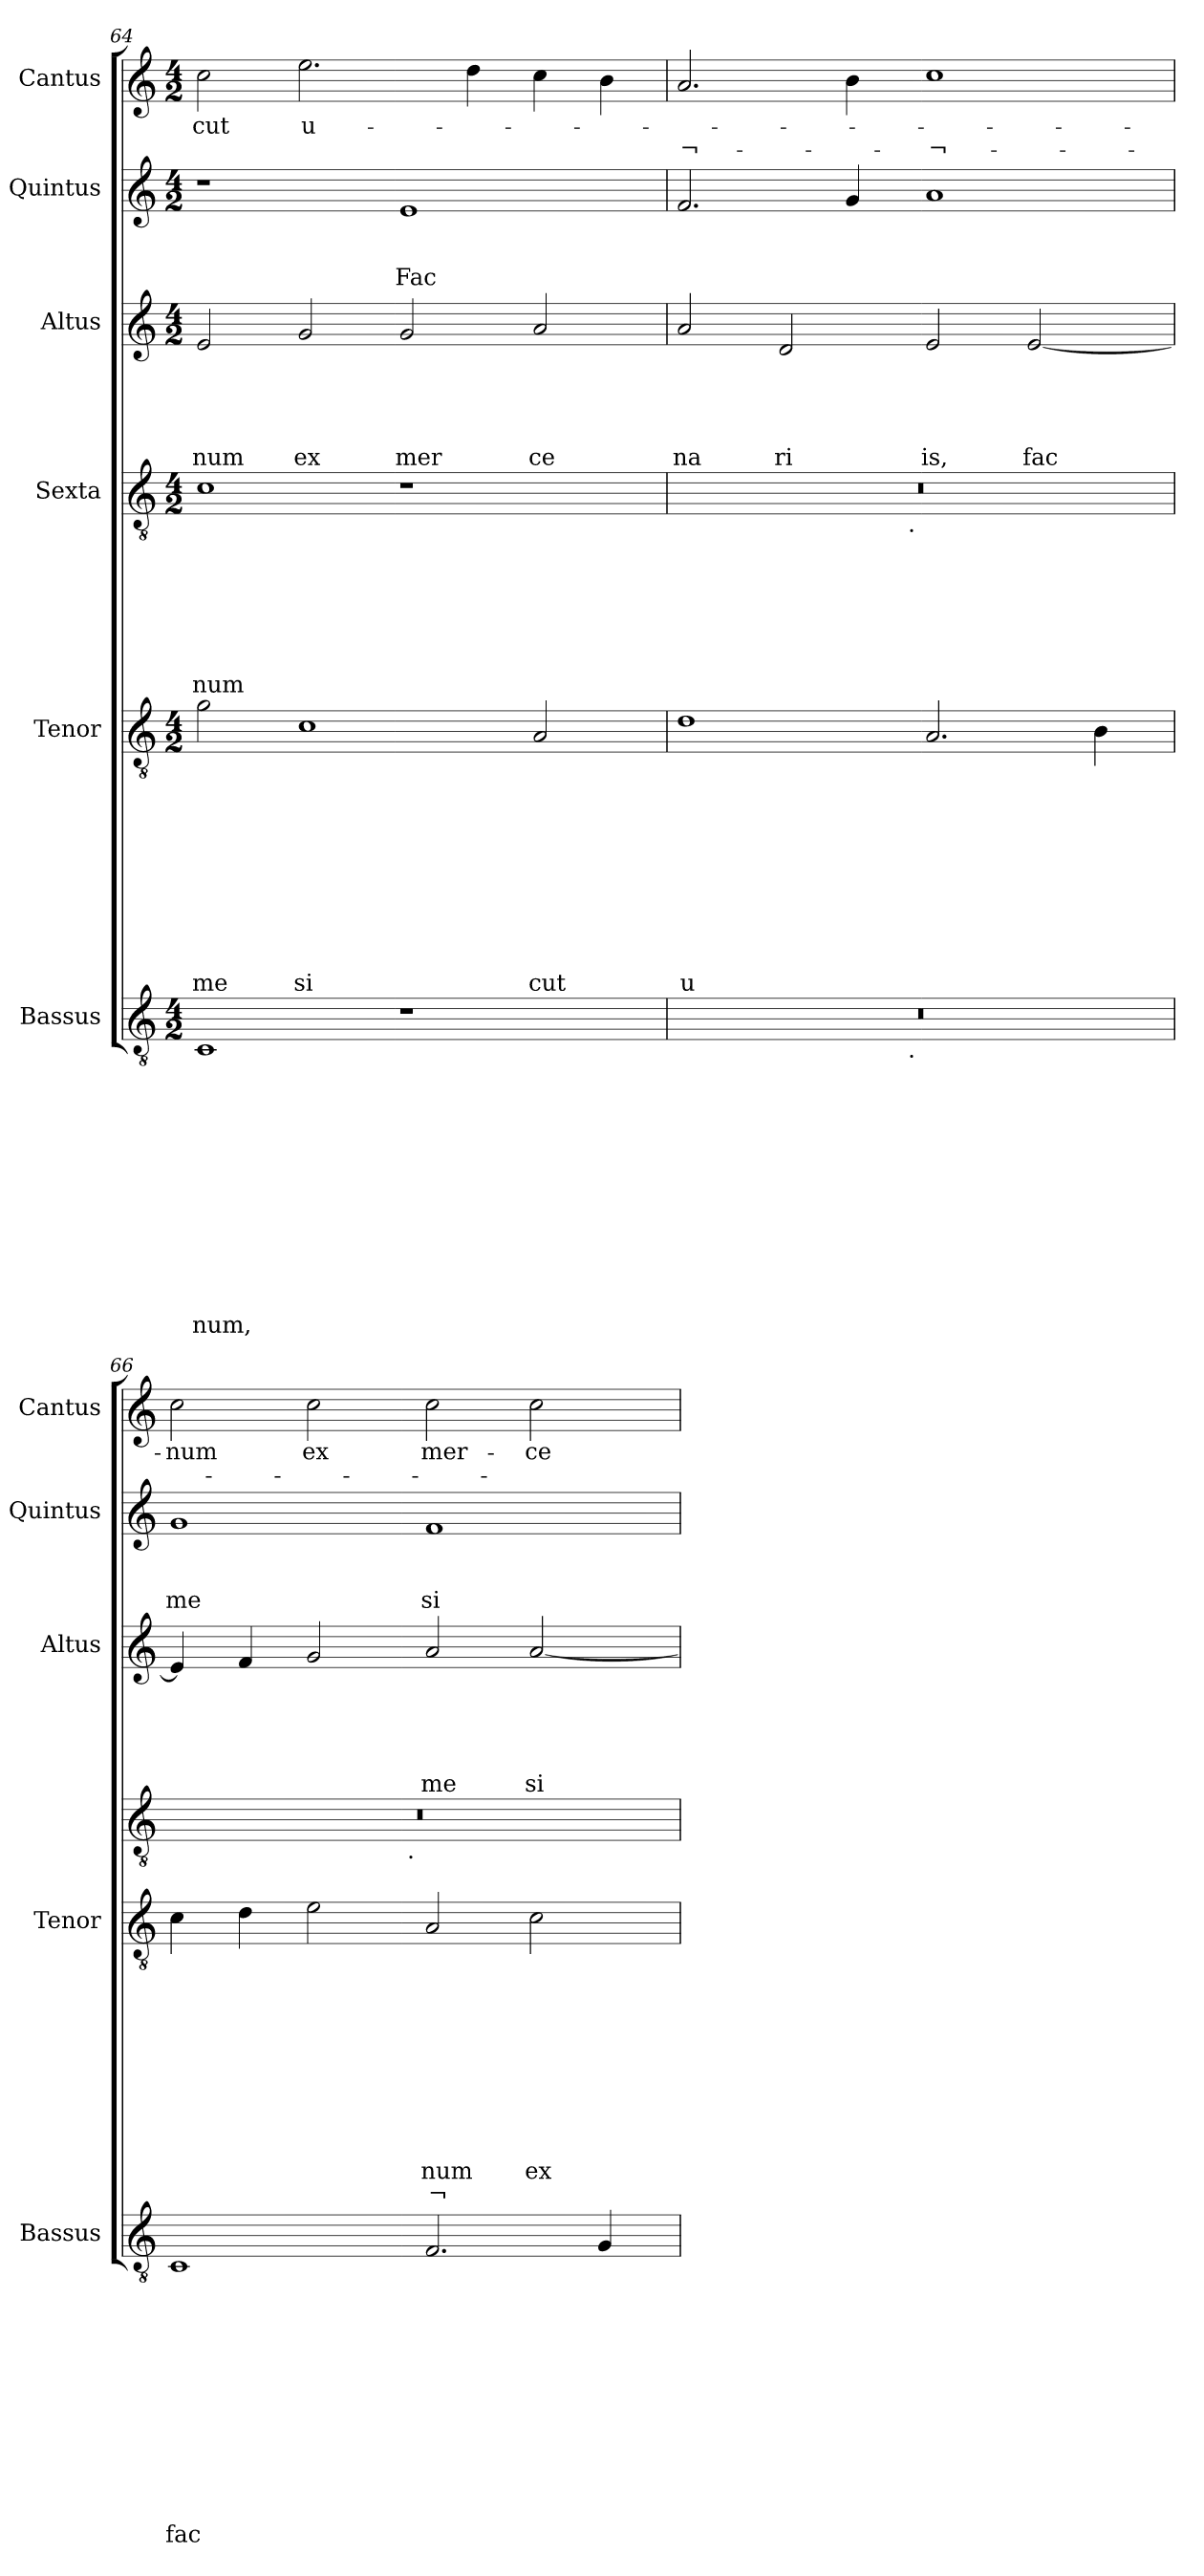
**kern	**text	**text	**text	**text	**text	**text	**text	**text	**text	**text	**text	**text	**kern	**text	**text	**text	**text	**text	**text	**text	**text	**text	**text	**text	**kern	**text	**text	**text	**text	**text	**text	**text	**kern	**text	**text	**text	**text	**text	**kern	**text	**text	**text	**kern	**text	**text
*part6	*part6	*part6	*part6	*part6	*part6	*part6	*part6	*part6	*part6	*part6	*part6	*part6	*part5	*part5	*part5	*part5	*part5	*part5	*part5	*part5	*part5	*part5	*part5	*part5	*part4	*part4	*part4	*part4	*part4	*part4	*part4	*part4	*part3	*part3	*part3	*part3	*part3	*part3	*part2	*part2	*part2	*part2	*part1	*part1	*part1
*staff6	*staff6	*staff6	*staff6	*staff6	*staff6	*staff6	*staff6	*staff6	*staff6	*staff6	*staff6	*staff6	*staff5	*staff5	*staff5	*staff5	*staff5	*staff5	*staff5	*staff5	*staff5	*staff5	*staff5	*staff5	*staff4	*staff4	*staff4	*staff4	*staff4	*staff4	*staff4	*staff4	*staff3	*staff3	*staff3	*staff3	*staff3	*staff3	*staff2	*staff2	*staff2	*staff2	*staff1	*staff1	*staff1
*I"Bassus	*	*	*	*	*	*	*	*	*	*	*	*	*I"Tenor	*	*	*	*	*	*	*	*	*	*	*	*I"Sexta	*	*	*	*	*	*	*	*I"Altus	*	*	*	*	*	*I"Quintus	*	*	*	*I"Cantus	*	*
*I'Bassus	*	*	*	*	*	*	*	*	*	*	*	*	*I'Tenor	*	*	*	*	*	*	*	*	*	*	*	*	*	*	*	*	*	*	*	*I'Altus	*	*	*	*	*	*I'Quintus	*	*	*	*I'Cantus	*	*
!!LO:LB:g=z
*clefGv2	*	*	*	*	*	*	*	*	*	*	*	*	*clefGv2	*	*	*	*	*	*	*	*	*	*	*	*clefGv2	*	*	*	*	*	*	*	*clefG2	*	*	*	*	*	*clefG2	*	*	*	*clefG2	*	*
*k[]	*	*	*	*	*	*	*	*	*	*	*	*	*k[]	*	*	*	*	*	*	*	*	*	*	*	*k[]	*	*	*	*	*	*	*	*k[]	*	*	*	*	*	*k[]	*	*	*	*k[]	*	*
*C:	*	*	*	*	*	*	*	*	*	*	*	*	*C:	*	*	*	*	*	*	*	*	*	*	*	*C:	*	*	*	*	*	*	*	*C:	*	*	*	*	*	*C:	*	*	*	*C:	*	*
*M4/2	*	*	*	*	*	*	*	*	*	*	*	*	*M4/2	*	*	*	*	*	*	*	*	*	*	*	*M4/2	*	*	*	*	*	*	*	*M4/2	*	*	*	*	*	*M4/2	*	*	*	*M4/2	*	*
=64	=64	=64	=64	=64	=64	=64	=64	=64	=64	=64	=64	=64	=64	=64	=64	=64	=64	=64	=64	=64	=64	=64	=64	=64	=64	=64	=64	=64	=64	=64	=64	=64	=64	=64	=64	=64	=64	=64	=64	=64	=64	=64	=64	=64	=64
!	!	!	!	!	!	!	!	!	!	!	!	!LO:LY:b	!	!	!	!	!	!	!	!	!	!	!LO:LY:b	!	!	!	!	!	!	!	!	!LO:LY:b	!	!	!	!	!	!LO:LY:b	!	!	!	!	!	!LO:LY:b	!
1C	.	.	.	.	.	.	.	.	.	.	.	-num,	2g\	.	.	.	.	.	.	.	.	.	me	.	1c	.	.	.	.	.	.	num	2e/	.	.	.	.	num	1r	.	.	.	2cc\	cut	.
!	!	!	!	!	!	!	!	!	!	!	!	!	!	!	!	!	!	!	!	!	!	!	!LO:LY:b	!	!	!	!	!	!	!	!	!	!	!	!	!	!	!LO:LY:b	!	!	!	!	!	!LO:LY:b	!
.	.	.	.	.	.	.	.	.	.	.	.	.	1c	.	.	.	.	.	.	.	.	.	si	.	.	.	.	.	.	.	.	.	2g/	.	.	.	.	ex	.	.	.	.	2.ee\	u-	.
!	!	!	!	!	!	!	!	!	!	!	!	!	!	!	!	!	!	!	!	!	!	!	!	!	!	!	!	!	!	!	!	!	!	!	!	!	!	!LO:LY:b	!	!	!	!LO:LY:b	!	!	!
1r	.	.	.	.	.	.	.	.	.	.	.	.	.	.	.	.	.	.	.	.	.	.	.	.	1r	.	.	.	.	.	.	.	2g/	.	.	.	.	mer	1e	.	.	Fac	.	.	.
.	.	.	.	.	.	.	.	.	.	.	.	.	.	.	.	.	.	.	.	.	.	.	.	.	.	.	.	.	.	.	.	.	.	.	.	.	.	.	.	.	.	.	4dd\	.	.
!	!	!	!	!	!	!	!	!	!	!	!	!	!	!	!	!	!	!	!	!	!	!	!LO:LY:b	!	!	!	!	!	!	!	!	!	!	!	!	!	!	!LO:LY:b	!	!	!	!	!	!	!
.	.	.	.	.	.	.	.	.	.	.	.	.	2A/	.	.	.	.	.	.	.	.	.	cut	.	.	.	.	.	.	.	.	.	2a/	.	.	.	.	ce	.	.	.	.	4cc\	.	.
.	.	.	.	.	.	.	.	.	.	.	.	.	.	.	.	.	.	.	.	.	.	.	.	.	.	.	.	.	.	.	.	.	.	.	.	.	.	.	.	.	.	.	4b\	.	.
=65	=65	=65	=65	=65	=65	=65	=65	=65	=65	=65	=65	=65	=65	=65	=65	=65	=65	=65	=65	=65	=65	=65	=65	=65	=65	=65	=65	=65	=65	=65	=65	=65	=65	=65	=65	=65	=65	=65	=65	=65	=65	=65	=65	=65	=65
!	!	!	!	!	!	!	!	!	!	!	!	!	!	!	!	!	!	!	!	!	!	!	!LO:LY:b	!	!	!	!	!	!	!	!	!	!	!	!	!	!	!LO:LY:b	!	!	!	!	!	!	!LO:LY:b
*^	*	*	*	*	*	*	*	*	*	*	*	*	*	*	*	*	*	*	*	*	*	*	*	*	*^	*	*	*	*	*	*	*	*	*	*	*	*	*	*	*	*	*	*	*	*
0r	2ryy	.	.	.	.	.	.	.	.	.	.	.	.	1d	.	.	.	.	.	.	.	.	.	u	.	0r	2ryy	.	.	.	.	.	.	.	2a/	.	.	.	.	na	2.f/	.	.	.	2.a/	.	-¬-
!	!	!	!	!	!	!	!	!	!	!	!	!	!	!	!	!	!	!	!	!	!	!	!	!	!	!	!	!	!	!	!	!	!	!	!	!	!	!	!	!LO:LY:b	!	!	!	!	!	!	!
.	4...ryy	.	.	.	.	.	.	.	.	.	.	.	.	.	.	.	.	.	.	.	.	.	.	.	.	.	4...ryy	.	.	.	.	.	.	.	2d/	.	.	.	.	ri	.	.	.	.	.	.	.
.	.	.	.	.	.	.	.	.	.	.	.	.	.	.	.	.	.	.	.	.	.	.	.	.	.	.	.	.	.	.	.	.	.	.	.	.	.	.	.	.	4g/	.	.	.	4b\	.	.
!	!	!	!	!	!	!	!	!	!	!	!	!	!	!	!	!	!	!	!	!	!	!	!	!	!	!	!LO:TX:b:t=.	!	!	!	!	!	!	!	!	!	!	!	!	!	!	!	!	!	!	!	!
!	!LO:TX:b:t=.	!	!	!	!	!	!	!	!	!	!	!	!	!	!	!	!	!	!	!	!	!	!	!	!	!	!	!	!	!	!	!	!	!	!	!	!	!	!	!	!	!	!	!	!	!	!
.	1ryy	.	.	.	.	.	.	.	.	.	.	.	.	.	.	.	.	.	.	.	.	.	.	.	.	.	1ryy	.	.	.	.	.	.	.	.	.	.	.	.	.	.	.	.	.	.	.	.
!	!	!	!	!	!	!	!	!	!	!	!	!	!	!	!	!	!	!	!	!	!	!	!	!	!	!	!	!	!	!	!	!	!	!	!	!	!	!	!	!LO:LY:b	!	!	!	!	!	!	!LO:LY:b:rj
.	.	.	.	.	.	.	.	.	.	.	.	.	.	2.A/	.	.	.	.	.	.	.	.	.	.	.	.	.	.	.	.	.	.	.	.	2e/	.	.	.	.	is,	1a	.	.	.	1cc	.	-¬-
!	!	!	!	!	!	!	!	!	!	!	!	!	!	!	!	!	!	!	!	!	!	!	!	!	!	!	!	!	!	!	!	!	!	!	!	!	!	!	!	!LO:LY:b	!	!	!	!	!	!	!
.	.	.	.	.	.	.	.	.	.	.	.	.	.	.	.	.	.	.	.	.	.	.	.	.	.	.	.	.	.	.	.	.	.	.	[<2e/	.	.	.	.	fac	.	.	.	.	.	.	.
.	.	.	.	.	.	.	.	.	.	.	.	.	.	4B\	.	.	.	.	.	.	.	.	.	.	.	.	.	.	.	.	.	.	.	.	.	.	.	.	.	.	.	.	.	.	.	.	.
.	32ryy	.	.	.	.	.	.	.	.	.	.	.	.	.	.	.	.	.	.	.	.	.	.	.	.	.	32ryy	.	.	.	.	.	.	.	.	.	.	.	.	.	.	.	.	.	.	.	.
=66	=66	=66	=66	=66	=66	=66	=66	=66	=66	=66	=66	=66	=66	=66	=66	=66	=66	=66	=66	=66	=66	=66	=66	=66	=66	=66	=66	=66	=66	=66	=66	=66	=66	=66	=66	=66	=66	=66	=66	=66	=66	=66	=66	=66	=66	=66	=66
!	!	!	!	!	!	!	!	!	!	!	!	!	!LO:LY:b	!	!	!	!	!	!	!	!	!	!	!	!	!	!	!	!	!	!	!	!	!	!	!	!	!	!	!	!	!	!	!LO:LY:b	!	!LO:LY:b	!
*v	*v	*	*	*	*	*	*	*	*	*	*	*	*	*	*	*	*	*	*	*	*	*	*	*	*	*	*	*	*	*	*	*	*	*	*	*	*	*	*	*	*	*	*	*	*	*	*
1C	.	.	.	.	.	.	.	.	.	.	.	fac	4c\	.	.	.	.	.	.	.	.	.	.	.	0r	2ryy	.	.	.	.	.	.	.	4e/]	.	.	.	.	.	1g	.	.	me	2cc\	-num	.
.	.	.	.	.	.	.	.	.	.	.	.	.	4d\	.	.	.	.	.	.	.	.	.	.	.	.	.	.	.	.	.	.	.	.	4f/	.	.	.	.	.	.	.	.	.	.	.	.
!	!	!	!	!	!	!	!	!	!	!	!	!	!	!	!	!	!	!	!	!	!	!	!	!	!	!	!	!	!	!	!	!	!	!	!	!	!	!	!	!	!	!	!	!	!LO:LY:b	!
.	.	.	.	.	.	.	.	.	.	.	.	.	2e\	.	.	.	.	.	.	.	.	.	.	.	.	4...ryy	.	.	.	.	.	.	.	2g/	.	.	.	.	.	.	.	.	.	2cc\	ex	.
!	!	!	!	!	!	!	!	!	!	!	!	!	!	!	!	!	!	!	!	!	!	!	!	!	!	!LO:TX:b:t=.	!	!	!	!	!	!	!	!	!	!	!	!	!	!	!	!	!	!	!	!
.	.	.	.	.	.	.	.	.	.	.	.	.	.	.	.	.	.	.	.	.	.	.	.	.	.	1ryy	.	.	.	.	.	.	.	.	.	.	.	.	.	.	.	.	.	.	.	.
!	!	!	!	!	!	!	!	!	!	!	!	!	!	!	!	!	!	!	!	!	!	!	!LO:LY:b	!LO:LY:b	!	!	!	!	!	!	!	!	!	!	!	!	!	!	!LO:LY:b	!	!	!	!LO:LY:b	!	!LO:LY:b	!
2.F/	.	.	.	.	.	.	.	.	.	.	.	.	2A/	.	.	.	.	.	.	.	.	.	num	-¬	.	.	.	.	.	.	.	.	.	2a/	.	.	.	.	me	1f	.	.	si-	2cc\	mer-	.
!	!	!	!	!	!	!	!	!	!	!	!	!	!	!	!	!	!	!	!	!	!	!	!LO:LY:b	!	!	!	!	!	!	!	!	!	!	!	!	!	!	!	!LO:LY:b	!	!	!	!	!	!LO:LY:b	!
.	.	.	.	.	.	.	.	.	.	.	.	.	2c\	.	.	.	.	.	.	.	.	.	ex	.	.	.	.	.	.	.	.	.	.	[<2a/	.	.	.	.	si	.	.	.	.	2cc\	-ce-	.
4G/	.	.	.	.	.	.	.	.	.	.	.	.	.	.	.	.	.	.	.	.	.	.	.	.	.	.	.	.	.	.	.	.	.	.	.	.	.	.	.	.	.	.	.	.	.	.
.	.	.	.	.	.	.	.	.	.	.	.	.	.	.	.	.	.	.	.	.	.	.	.	.	.	32ryy	.	.	.	.	.	.	.	.	.	.	.	.	.	.	.	.	.	.	.	.
*	*	*	*	*	*	*	*	*	*	*	*	*	*	*	*	*	*	*	*	*	*	*	*	*	*v	*v	*	*	*	*	*	*	*	*	*	*	*	*	*	*	*	*	*	*	*	*
=	=	=	=	=	=	=	=	=	=	=	=	=	=	=	=	=	=	=	=	=	=	=	=	=	=	=	=	=	=	=	=	=	=	=	=	=	=	=	=	=	=	=	=	=	=
*-	*-	*-	*-	*-	*-	*-	*-	*-	*-	*-	*-	*-	*-	*-	*-	*-	*-	*-	*-	*-	*-	*-	*-	*-	*-	*-	*-	*-	*-	*-	*-	*-	*-	*-	*-	*-	*-	*-	*-	*-	*-	*-	*-	*-	*-
